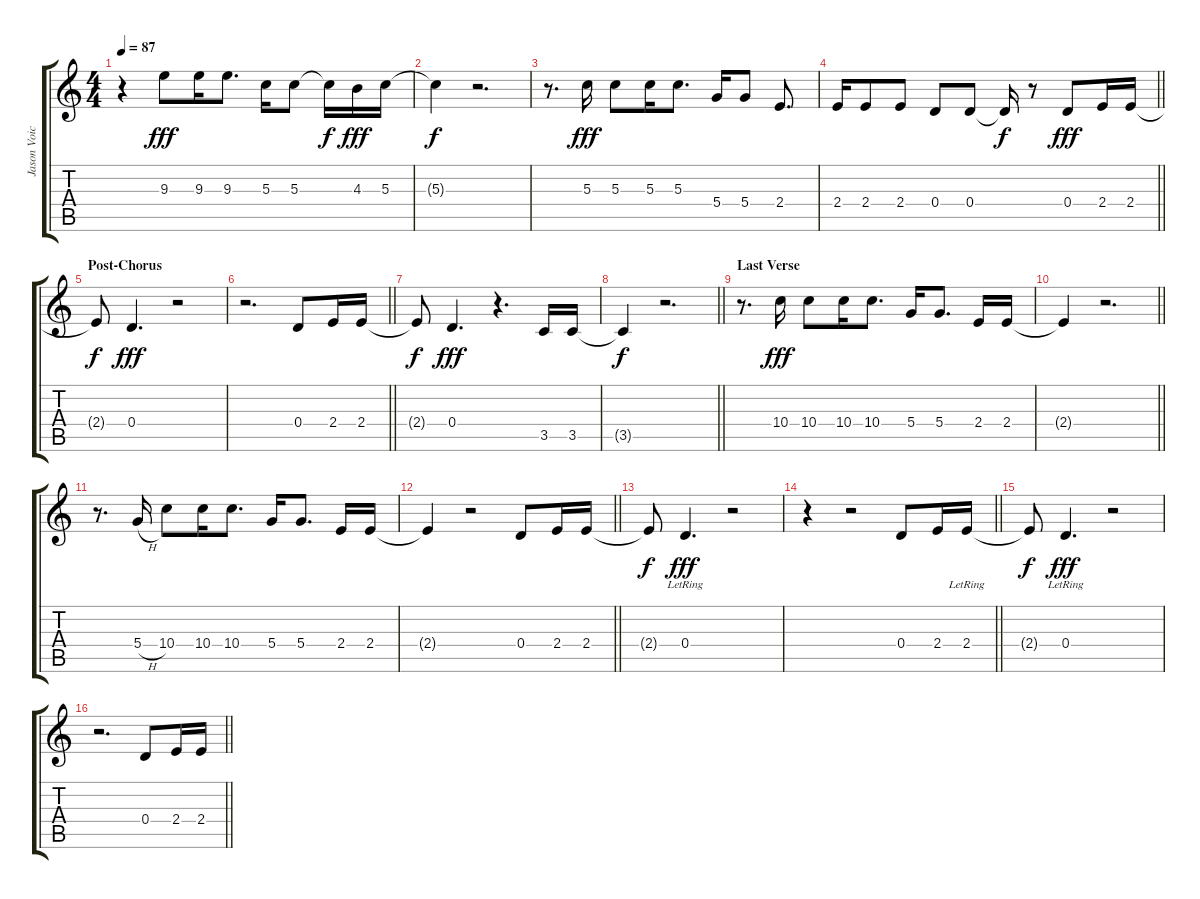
\track ("Jason Voice" "Jason Voic") {instrument contrabass}
\staff {score tabs}
\tuning (E4 B3 G3 D3 A2 E2) {hide}
\ts (4 4)
\tempo 87
\clef g2
\ks c
r.4{dy f} 9.3.8{dy fff} 9.3.16 9.3.8{d} 5.3.16 5.3.8 5.3{t}.16{dy f} 4.3.16{dy fff} 5.3.16 |
5.3{t}.4{dy f} r.2{d} |
r.8{d} 5.3.16{dy fff} 5.3.8 5.3.16 5.3.8{d} 5.4.16 5.4.8 2.4.8{d} |
\barLineRight lightlight
2.4.16 2.4.8 2.4.8 0.4.8 0.4.8 0.4{t}.16{dy f} r.8 0.4.8{dy fff} 2.4.16 2.4.16 |
\section ("" "Post-Chorus")
2.4{t}.8{dy f} 0.4.4{d dy fff} r.2 |
\barLineRight lightlight
r.2{d} 0.4.8 2.4.16 2.4.16 |
2.4{t}.8{dy f} 0.4.4{d dy fff} r.4{d} 3.5.16 3.5.16 |
\barLineRight lightlight
3.5{t}.4{dy f} r.2{d} |
\section ("" "Last Verse")
r.8{d} 10.4.16{dy fff} 10.4.8 10.4.16 10.4.8{d} 5.4.16 5.4.8{d} 2.4.16 2.4.16 |
\barLineRight lightlight
2.4{t}.4 r.2{d} |
r.8{d} 5.4{h}.16 10.4.8 10.4.16 10.4.8{d} 5.4.16 5.4.8{d} 2.4.16 2.4.16 |
\barLineRight lightlight
2.4{t}.4 r.2 0.4.8 2.4.16 2.4.16 |
2.4{t}.8{dy f} 0.4{lr}.4{d dy fff} r.2 |
\barLineRight lightlight
r.4 r.2 0.4.8 2.4.16 2.4{lr}.16 |
2.4{t}.8{dy f} 0.4{lr}.4{d dy fff} r.2 |
\barLineRight lightlight
r.2{d} 0.4.8 2.4.16 2.4.16
